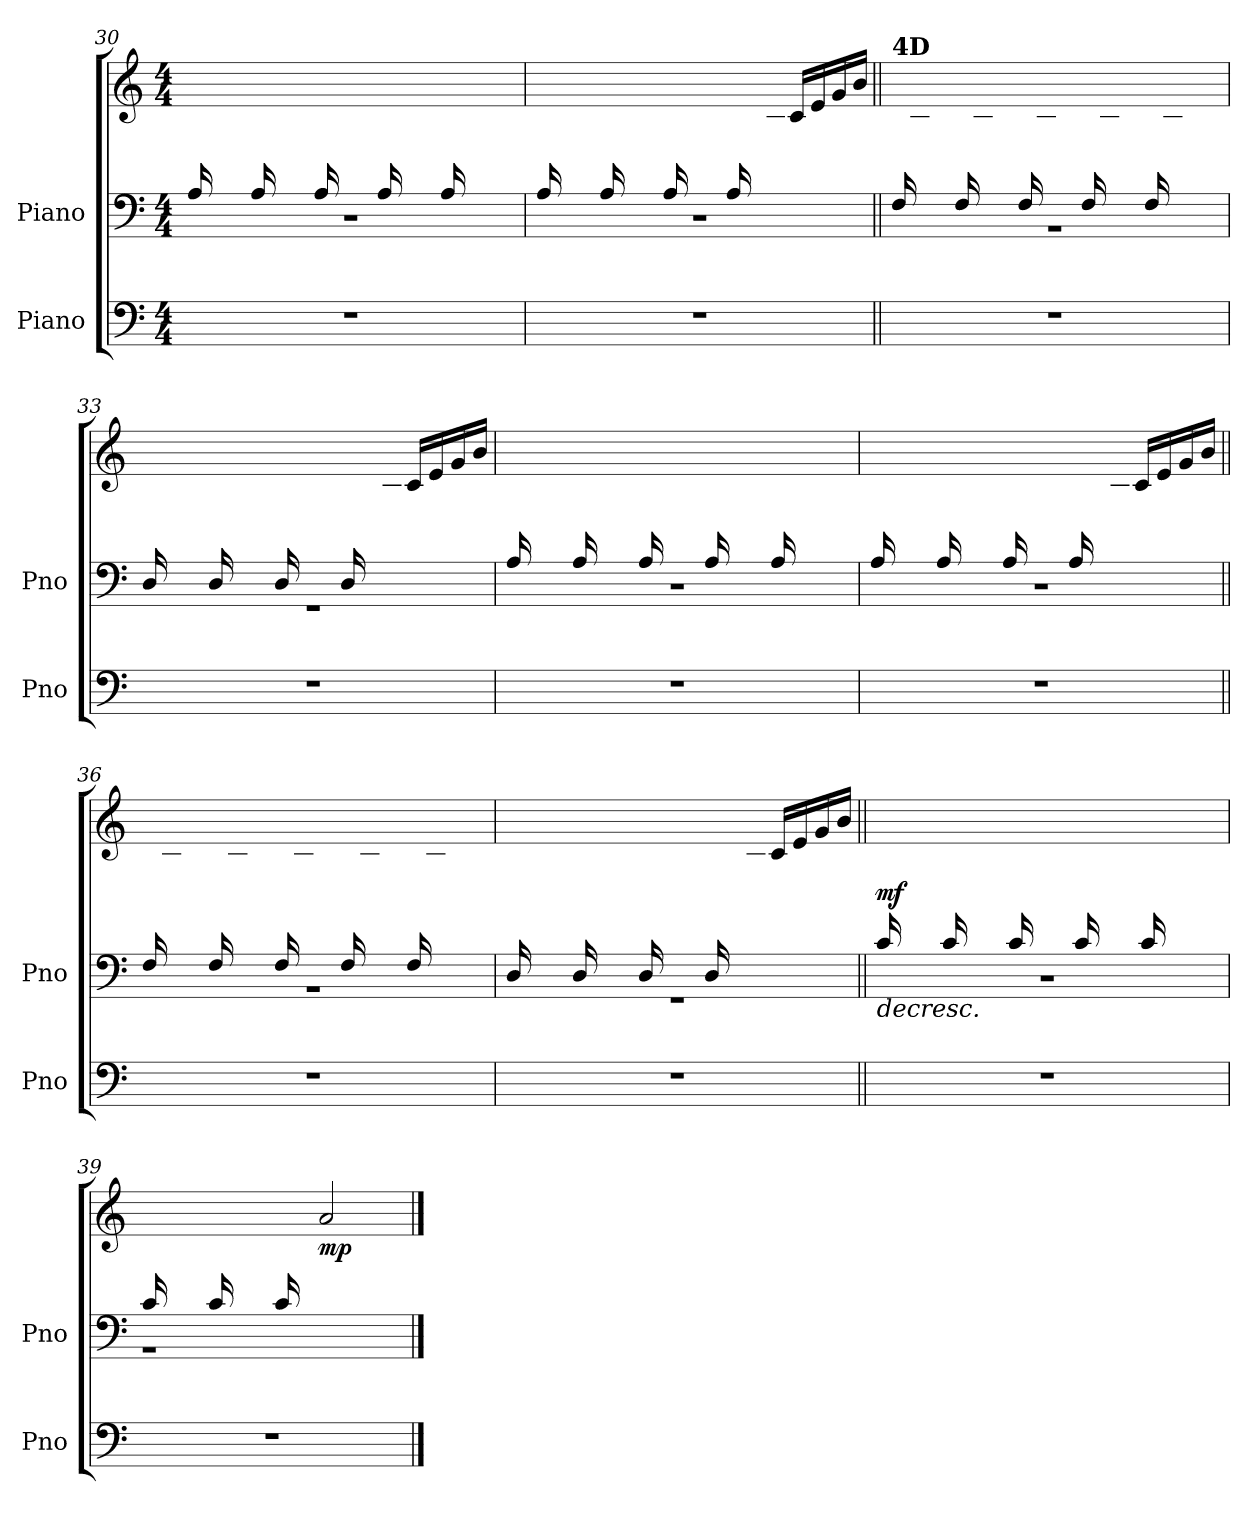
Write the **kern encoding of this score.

**kern	**kern	**kern	**dynam
*part2	*part1	*part1	*part1
*staff3	*staff2	*staff1	*staff1/2
*I"Piano	*I"Piano	*	*
*I'Pno	*I'Pno	*	*
*clefF4	*clefF4	*clefG2	*
*k[]	*k[]	*k[]	*
*M4/4	*M4/4	*M4/4	*
=30	=30	=30	=30
*	*^	*	*
1r	16A/LL	1r	16ryy	.
.	8ryy	.	16e\	.
.	.	.	16a\JJ	.
.	16A/LL	.	16ryy	.
.	8ryy	.	16e\	.
.	.	.	16a\JJ	.
.	16A/LL	.	16ryy	.
.	8ryy	.	16e\	.
.	.	.	16a\JJ	.
.	16A/LL	.	16ryy	.
.	8ryy	.	16e\	.
.	.	.	16a\JJ	.
.	16A/LL	.	16ryy	.
.	8.ryy	.	16e\	.
.	.	.	16b\	.
.	.	.	16e\JJ	.
=31	=31	=31	=31	=31
*	*	*	*^	*
1r	16A/LL	1r	2.ryy	16ryy	.
.	8ryy	.	.	16e\	.
.	.	.	.	16a\JJ	.
.	16A/LL	.	.	16ryy	.
.	8ryy	.	.	16e\	.
.	.	.	.	16a\JJ	.
.	16A/LL	.	.	16ryy	.
.	8ryy	.	.	16e\	.
.	.	.	.	16a\JJ	.
.	16A/LL	.	.	16ryy	.
.	4.ryy	.	.	16e\	.
.	.	.	.	16B\JJ	.
.	.	.	16c/LL	4ryy	.
.	.	.	16e/	.	.
.	.	.	16g/	.	.
.	.	.	16b/JJ	.	.
*	*	*	*v	*v	*
=32||	=32||	=32||	=32||	=32||
!	!	!	!LO:TX:a:B:t=4D	!
1r	16F/LL	1r	16ryy	.
.	8ryy	.	16c\	.
.	.	.	16a\JJ	.
.	16F/LL	.	16ryy	.
.	8ryy	.	16c\	.
.	.	.	16a\JJ	.
.	16F/LL	.	16ryy	.
.	8ryy	.	16c\	.
.	.	.	16a\JJ	.
.	16F/LL	.	16ryy	.
.	8ryy	.	16c\	.
.	.	.	16a\JJ	.
.	16F/LL	.	16ryy	.
.	8.ryy	.	16c\	.
.	.	.	16a\	.
.	.	.	16e\JJ	.
=33	=33	=33	=33	=33
*	*	*	*^	*
1r	16D/LL	1r	2.ryy	16ryy	.
.	8ryy	.	.	16e\	.
.	.	.	.	16a\JJ	.
.	16D/LL	.	.	16ryy	.
.	8ryy	.	.	16e\	.
.	.	.	.	16a\JJ	.
.	16D/LL	.	.	16ryy	.
.	8ryy	.	.	16e\	.
.	.	.	.	16a\JJ	.
.	16D/LL	.	.	16ryy	.
.	4.ryy	.	.	16e\	.
.	.	.	.	16B\JJ	.
.	.	.	16c/LL	4ryy	.
.	.	.	16e/	.	.
.	.	.	16g/	.	.
.	.	.	16b/JJ	.	.
*	*	*	*v	*v	*
=34	=34	=34	=34	=34
1r	16A/LL	1r	16ryy	.
.	8ryy	.	16e\	.
.	.	.	16a\JJ	.
.	16A/LL	.	16ryy	.
.	8ryy	.	16e\	.
.	.	.	16a\JJ	.
.	16A/LL	.	16ryy	.
.	8ryy	.	16e\	.
.	.	.	16a\JJ	.
.	16A/LL	.	16ryy	.
.	8ryy	.	16e\	.
.	.	.	16a\JJ	.
.	16A/LL	.	16ryy	.
.	8.ryy	.	16e\	.
.	.	.	16b\	.
.	.	.	16e\JJ	.
=35	=35	=35	=35	=35
*	*	*	*^	*
1r	16A/LL	1r	2.ryy	16ryy	.
.	8ryy	.	.	16e\	.
.	.	.	.	16a\JJ	.
.	16A/LL	.	.	16ryy	.
.	8ryy	.	.	16e\	.
.	.	.	.	16a\JJ	.
.	16A/LL	.	.	16ryy	.
.	8ryy	.	.	16e\	.
.	.	.	.	16a\JJ	.
.	16A/LL	.	.	16ryy	.
.	4.ryy	.	.	16e\	.
.	.	.	.	16B\JJ	.
.	.	.	16c/LL	4ryy	.
.	.	.	16e/	.	.
.	.	.	16g/	.	.
.	.	.	16b/JJ	.	.
*	*	*	*v	*v	*
=36||	=36||	=36||	=36||	=36||
1r	16F/LL	1r	16ryy	.
.	8ryy	.	16c\	.
.	.	.	16a\JJ	.
.	16F/LL	.	16ryy	.
.	8ryy	.	16c\	.
.	.	.	16a\JJ	.
.	16F/LL	.	16ryy	.
.	8ryy	.	16c\	.
.	.	.	16a\JJ	.
.	16F/LL	.	16ryy	.
.	8ryy	.	16c\	.
.	.	.	16a\JJ	.
.	16F/LL	.	16ryy	.
.	8.ryy	.	16c\	.
.	.	.	16a\	.
.	.	.	16e\JJ	.
=37	=37	=37	=37	=37
*	*	*	*^	*
1r	16D/LL	1r	2.ryy	16ryy	.
.	8ryy	.	.	16e\	.
.	.	.	.	16a\JJ	.
.	16D/LL	.	.	16ryy	.
.	8ryy	.	.	16e\	.
.	.	.	.	16a\JJ	.
.	16D/LL	.	.	16ryy	.
.	8ryy	.	.	16e\	.
.	.	.	.	16a\JJ	.
.	16D/LL	.	.	16ryy	.
.	4.ryy	.	.	16e\	.
.	.	.	.	16B\JJ	.
.	.	.	16c/LL	4ryy	.
.	.	.	16e/	.	.
.	.	.	16g/	.	.
.	.	.	16b/JJ	.	.
*	*	*	*v	*v	*
=38||	=38||	=38||	=38||	=38||
!	!	!	!	!LO:HP:b=2
!	!	!	!	!LO:DY:n=1:b
1r	16c/LL	1r	16ryy	> mf
.	8ryy	.	16e\	.
.	.	.	16a\JJ	.
.	16c/LL	.	16ryy	.
.	8ryy	.	16e\	.
.	.	.	16a\JJ	.
.	16c/LL	.	16ryy	.
.	8ryy	.	16e\	.
.	.	.	16a\JJ	.
.	16c/LL	.	16ryy	.
.	8ryy	.	16e\	.
.	.	.	16a\JJ	.
.	16c/LL	.	16ryy	.
.	8.ryy	.	16e\	.
.	.	.	16b\	.
.	.	.	16e\JJ	.
=39	=39	=39	=39	=39
*	*	*	*^	*
1r	16c/LL	1r	2ryy	16ryy	.
.	8ryy	.	.	16e\	.
.	.	.	.	16a\JJ	.
.	16c/LL	.	.	16ryy	.
.	8ryy	.	.	16e\	.
.	.	.	.	16a\JJ	.
*	*	*	*MM60	*	*
.	16c/LL	.	.	16ryy	.
.	2ryy	.	.	16e\JJ	.
!	!	!	!	!	!LO:DY:b
.	.	.	2a/	2ryy	mp
.	16ryy	.	.	.	.
*	*v	*v	*	*	*
*	*	*v	*v	*
.	.	.	]
==	==	==	==
*-	*-	*-	*-
